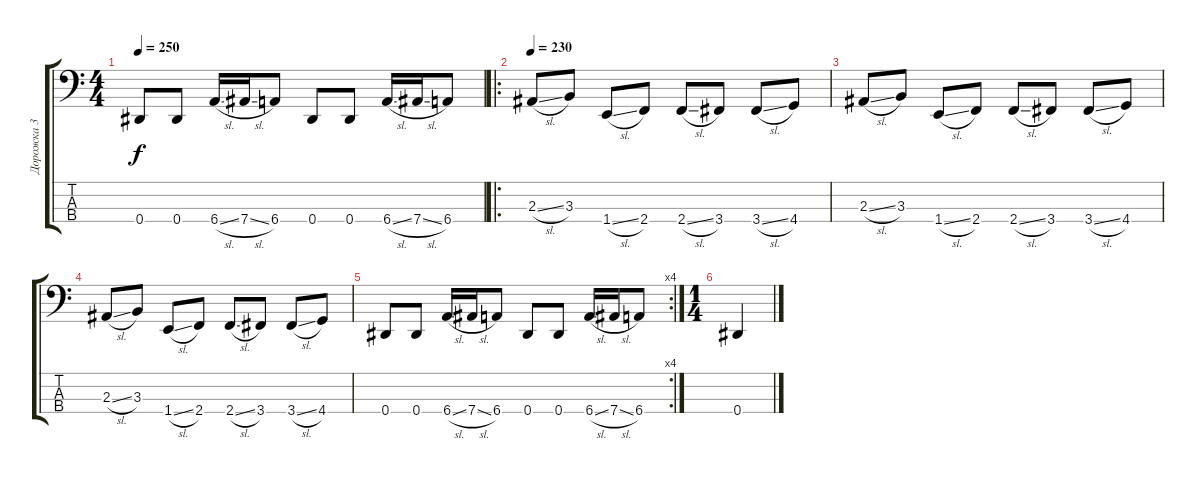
\track ("Дорожка 3" "Дорожка 3") {instrument electricbassfinger}
\staff {score tabs}
\tuning (Gb2 Db2 Ab1 Eb1) {hide}
\ts (4 4)
\tempo 250
\clef f4
\ks c
0.4.8{dy f} 0.4.8 6.4{sl}.16 7.4{sl}.16 6.4.8 0.4.8 0.4.8 6.4{sl}.16 7.4{sl}.16 6.4.8 |
\ro
\tempo 230
2.3{sl}.8 3.3.8 1.4{sl}.8 2.4.8 2.4{sl}.8 3.4.8 3.4{sl}.8 4.4.8 |
2.3{sl}.8 3.3.8 1.4{sl}.8 2.4.8 2.4{sl}.8 3.4.8 3.4{sl}.8 4.4.8 |
2.3{sl}.8 3.3.8 1.4{sl}.8 2.4.8 2.4{sl}.8 3.4.8 3.4{sl}.8 4.4.8 |
\rc 4
0.4.8 0.4.8 6.4{sl}.16 7.4{sl}.16 6.4.8 0.4.8 0.4.8 6.4{sl}.16 7.4{sl}.16 6.4.8 |
\ts (1 4)
0.4.4
